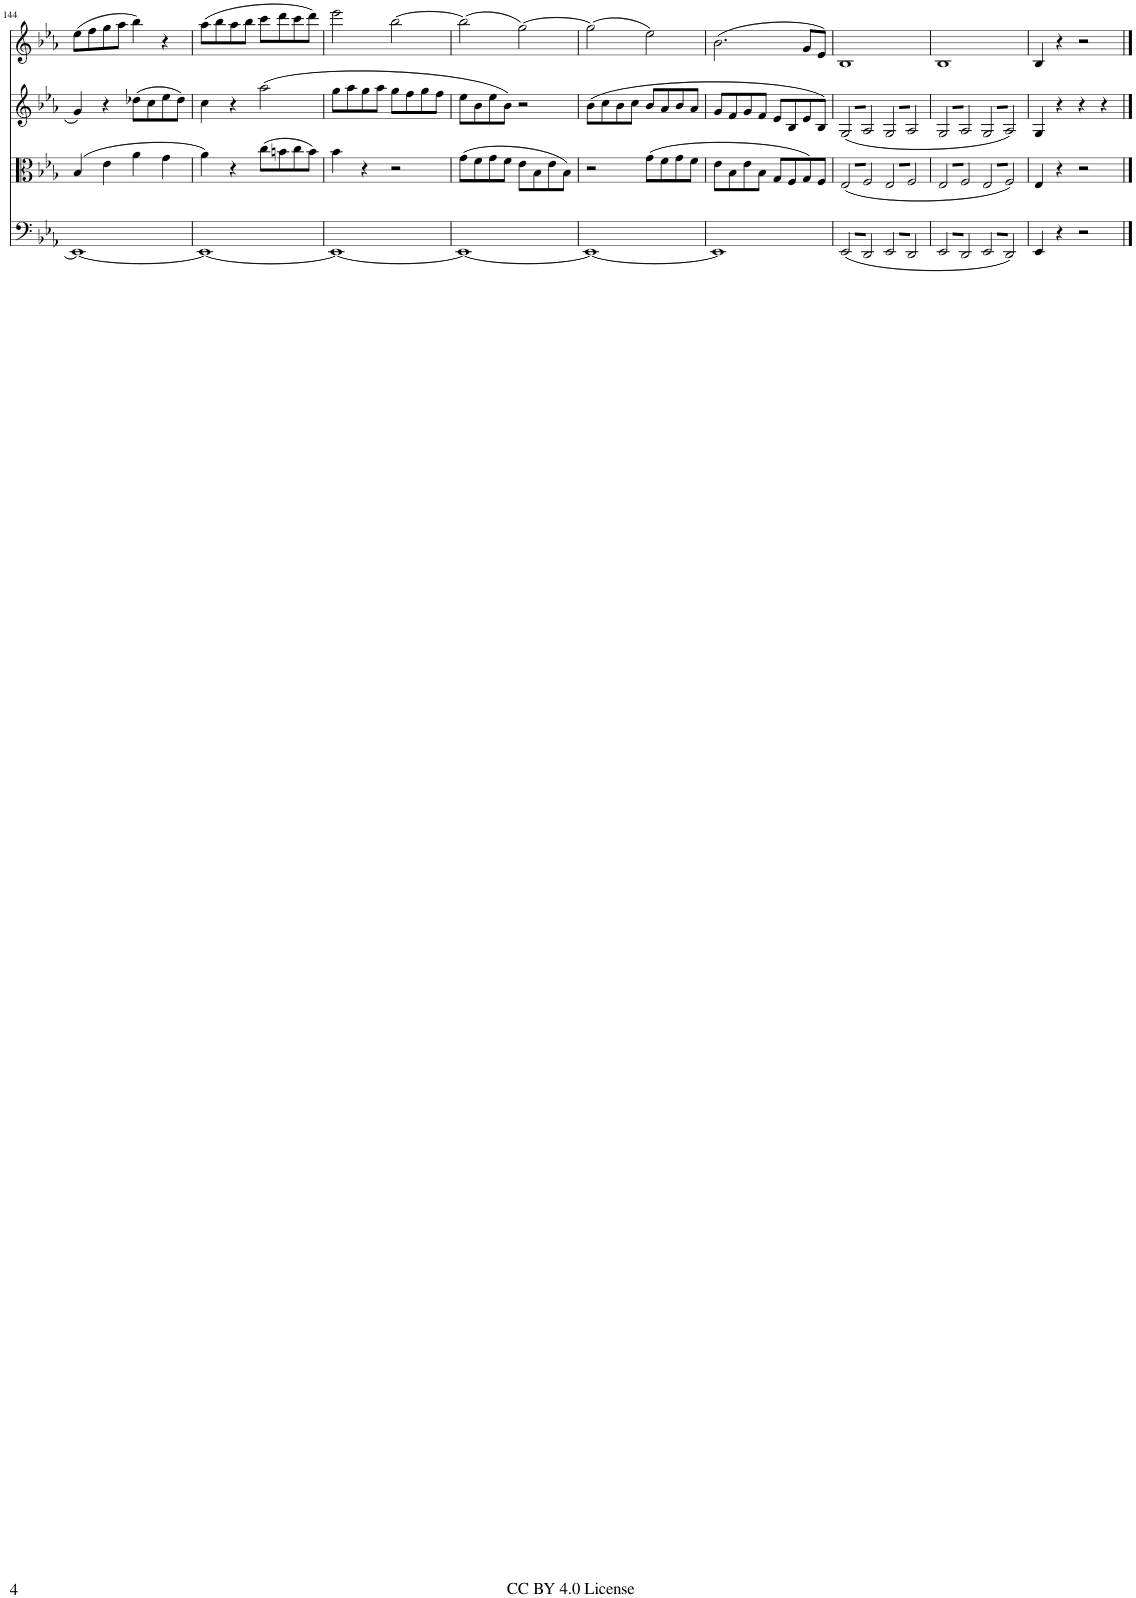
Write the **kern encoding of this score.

**kern	**kern	**kern	**kern
*part4	*part3	*part2	*part1
*staff4	*staff3	*staff2	*staff1
*I"Cello	*I"Viola	*I"Violin II	*I"Violin I
*	*I'Vla	*I'Vln	*I'Vln
!!LO:PB:g=z
*clefF4	*clefC3	*clefG2	*clefG2
*k[b-e-a-]	*k[b-e-a-]	*k[b-e-a-]	*k[b-e-a-]
*M4/4	*M4/4	*M4/4	*M4/4
*met(c)	*met(c)	*met(c)	*met(c)
=144	=144	=144	=144
1EE-_	(4B-/	4g/	(8ee-\L
.	.	.	8ff\
.	4e-\	4r	8gg\
.	.	.	8aa-\J
.	4a-\	(8dd-X\L	4bb-\)
.	.	8cc\	.
.	4g\	8ee-\	4r
.	.	8dd-\J)	.
=145	=145	=145	=145
1EE-_	4a-\)	4cc\	(8aa-\L
.	.	.	8bb-\
.	4r	4r	8aa-\
.	.	.	8bb-\J
.	(8cc\L	(2aa-\	8ccc\L
.	8bn\	.	8ddd\
.	8cc\	.	8ccc\
.	8b\J)	.	8ddd\J)
=146	=146	=146	=146
1EE-_	4b-\	8gg\L	2eee-\
.	.	8aa-\	.
.	4r	8gg\	.
.	.	8aa-\J	.
.	2r	8gg\L	[2bb-\
.	.	8ff\	.
.	.	8gg\	.
.	.	8ff\J	.
=147	=147	=147	=147
1EE-_	(8g\L	8ee-\L	(2bb-\]
.	8f\	8b-\	.
.	8g\	8ee-\	.
.	8f\J	8b-\J)	.
.	8e-\L	2r	[2gg\)
.	8B-\	.	.
.	8e-\	.	.
.	8B-\J)	.	.
=148	=148	=148	=148
1EE-_	2r	(8b-\L	(2gg\]
.	.	8cc\	.
.	.	8b-\	.
.	.	8cc\J	.
.	(8g\L	8b-/L	2ee-\)
.	8f\	8a-/	.
.	8g\	8b-/	.
.	8f\J	8a-/J	.
=149	=149	=149	=149
1EE-]	8e-\L	8g/L	(2.b-\
.	8B-\	8f/	.
.	8e-\	8g/	.
.	8B-\J	8f/J	.
.	8G/L	8e-/L	.
.	8F/	8B-/	.
.	8G/)	8e-/	8g/L
.	8F/J	8B-/J)	8e-/J)
=150	=150	=150	=150
*tremolo	*	*	*
*	*tremolo	*	*
*	*	*tremolo	*
(16EE-/LL	(16E-/LL	(16G/LL	1B-
16DD/	16F/	16A-/	.
16EE-/	16E-/	16G/	.
16DD/	16F/	16A-/	.
16EE-/	16E-/	16G/	.
16DD/	16F/	16A-/	.
16EE-/	16E-/	16G/	.
16DD/JJ	16F/JJ	16A-/JJ	.
16EE-/LL	16E-/LL	16G/LL	.
16DD/	16F/	16A-/	.
16EE-/	16E-/	16G/	.
16DD/	16F/	16A-/	.
16EE-/	16E-/	16G/	.
16DD/	16F/	16A-/	.
16EE-/	16E-/	16G/	.
16DD/JJ	16F/JJ	16A-/JJ	.
=151	=151	=151	=151
16EE-/LL	16E-/LL	16G/LL	1B-
16DD/	16F/	16A-/	.
16EE-/	16E-/	16G/	.
16DD/	16F/	16A-/	.
16EE-/	16E-/	16G/	.
16DD/	16F/	16A-/	.
16EE-/	16E-/	16G/	.
16DD/JJ	16F/JJ	16A-/JJ	.
16EE-/LL	16E-/LL	16G/LL	.
16DD/)	16F/)	16A-/)	.
16EE-/	16E-/	16G/	.
16DD/)	16F/)	16A-/)	.
16EE-/	16E-/	16G/	.
16DD/)	16F/)	16A-/)	.
16EE-/	16E-/	16G/	.
16DD/)JJ	16F/)JJ	16A-/)JJ	.
*	*	*Xtremolo	*
*	*Xtremolo	*	*
*Xtremolo	*	*	*
=152	=152	=152	=152
4EE-/	4E-/	4G/	4B-/
.	.	.	.
.	.	.	.
.	.	.	.
4r	4r	4r	4r
2r	2r	4r	2r
.	.	4r	.
==	==	==	==
*-	*-	*-	*-
